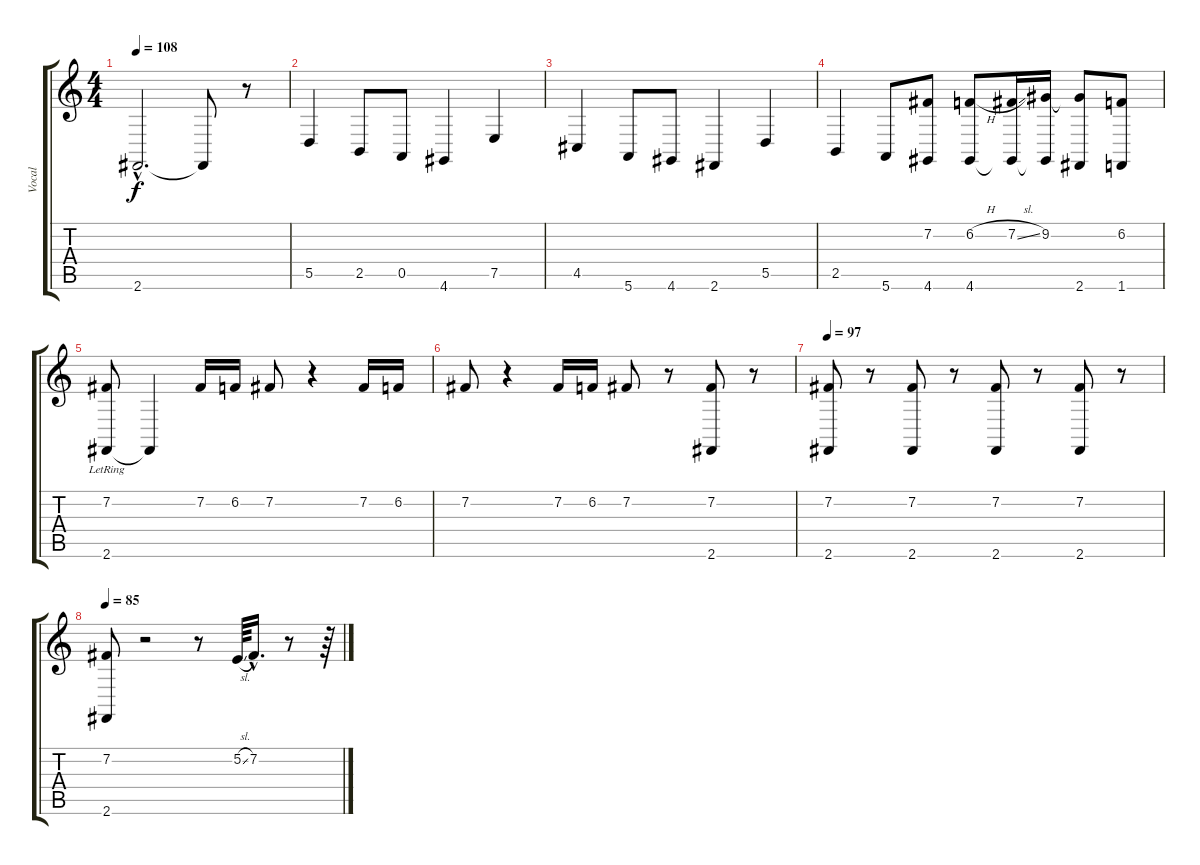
\track ("Vocal" "Vocal") {instrument oboe}
\staff {score tabs}
\tuning (E4 B3 G3 D3 A2 E2) {hide}
\ts (4 4)
\tempo 108
\clef g2
\ks c
2.6{hac}.2{d dy f} 2.6{t}.8 r.8 |
5.5.4 2.5.8 0.5.8 4.6.4 7.5.4 |
4.5.4 5.6.8 4.6.8 2.6.4 5.5.4 |
2.5.4 5.6.8 (7.2 4.6).8 (6.2{h} 4.6).8 (7.2{sl} 4.6{t}).16 (9.2 4.6{t}).16 (9.2{t} 2.6).8 (6.2 1.6).8 |
(7.2 2.6{lr}).8 2.6{t}.4 7.2.16 6.2.16 7.2.8 r.4 7.2.16 6.2.16 |
7.2.8 r.4 7.2.16 6.2.16 7.2.8 r.8 (7.2 2.6).8 r.8 |
\tempo 97
(7.2 2.6).8 r.8 (7.2 2.6).8 r.8 (7.2 2.6).8 r.8 (7.2 2.6).8 r.8 |
\tempo 85
(7.2 2.6).8 r.2 r.8 5.2{sl}.64 7.2{hac}.16{d} r.8 r.64
